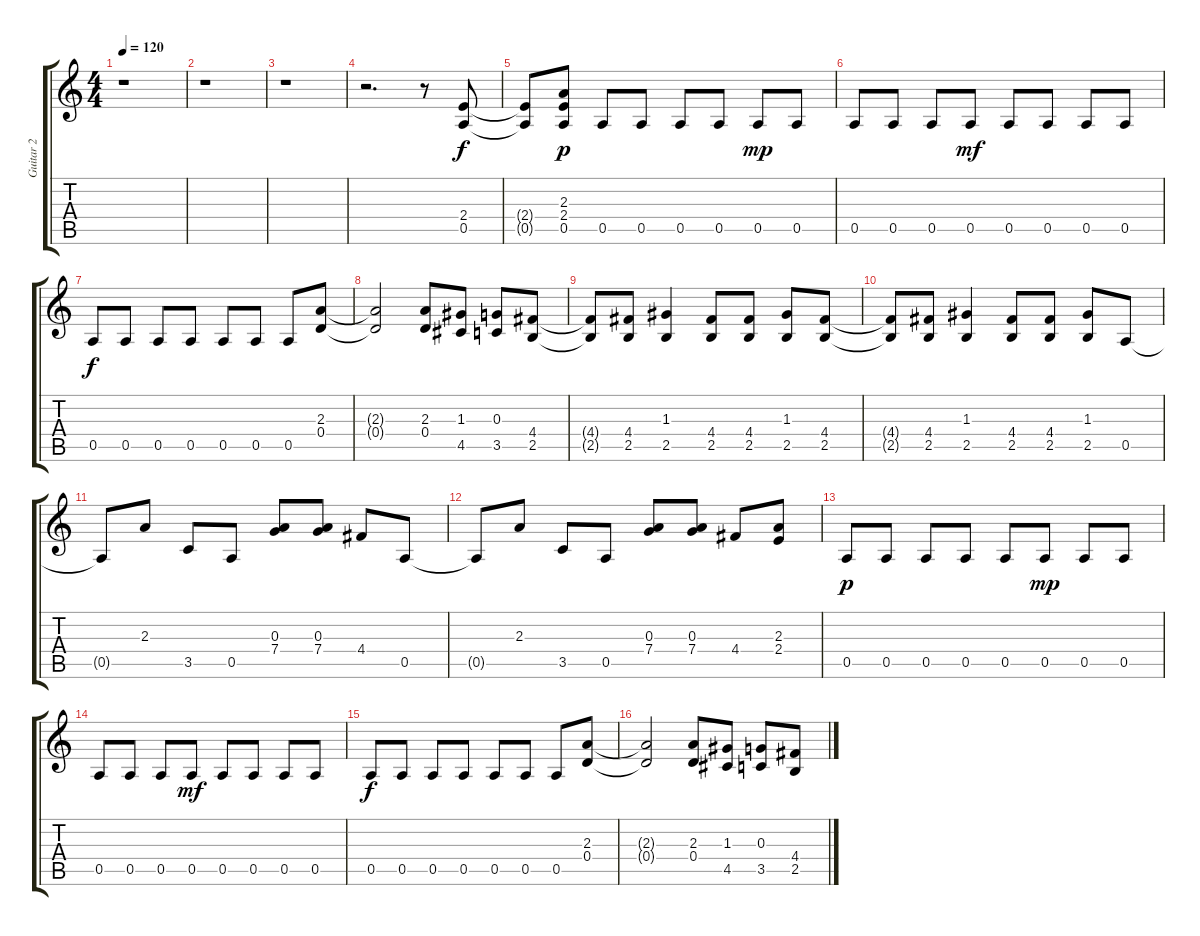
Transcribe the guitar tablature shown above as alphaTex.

\track ("Guitar 2" "Guitar 2") {instrument distortionguitar}
\staff {score tabs}
\tuning (E4 B3 G3 D3 A2 E2) {hide}
\ts (4 4)
\tempo 120
\clef g2
\ks c
r.1{dy f} |
r.1 |
r.1 |
r.2{d} r.8 (2.4 0.5).8 |
(2.4{t} 0.5{t}).8 (2.3 2.4 0.5).8{dy p} 0.5.8 0.5.8 0.5.8 0.5.8 0.5.8{dy mp} 0.5.8 |
0.5.8 0.5.8 0.5.8 0.5.8{dy mf} 0.5.8 0.5.8 0.5.8 0.5.8 |
0.5.8{dy f} 0.5.8 0.5.8 0.5.8 0.5.8 0.5.8 0.5.8 (2.3 0.4).8 |
(2.3{t} 0.4{t}).2 (2.3 0.4).8 (1.3 4.5).8 (0.3 3.5).8 (4.4 2.5).8 |
(4.4{t} 2.5{t}).8 (4.4 2.5).8 (1.3 2.5).4 (4.4 2.5).8 (4.4 2.5).8 (1.3 2.5).8 (4.4 2.5).8 |
(4.4{t} 2.5{t}).8 (4.4 2.5).8 (1.3 2.5).4 (4.4 2.5).8 (4.4 2.5).8 (1.3 2.5).8 0.5.8 |
0.5{t}.8 2.3.8 3.5.8 0.5.8 (0.3 7.4).8 (0.3 7.4).8 4.4.8 0.5.8 |
0.5{t}.8 2.3.8 3.5.8 0.5.8 (0.3 7.4).8 (0.3 7.4).8 4.4.8 (2.3 2.4).8 |
0.5.8{dy p} 0.5.8 0.5.8 0.5.8 0.5.8 0.5.8{dy mp} 0.5.8 0.5.8 |
0.5.8 0.5.8 0.5.8 0.5.8{dy mf} 0.5.8 0.5.8 0.5.8 0.5.8 |
0.5.8{dy f} 0.5.8 0.5.8 0.5.8 0.5.8 0.5.8 0.5.8 (2.3 0.4).8 |
(2.3{t} 0.4{t}).2 (2.3 0.4).8 (1.3 4.5).8 (0.3 3.5).8 (4.4 2.5).8
